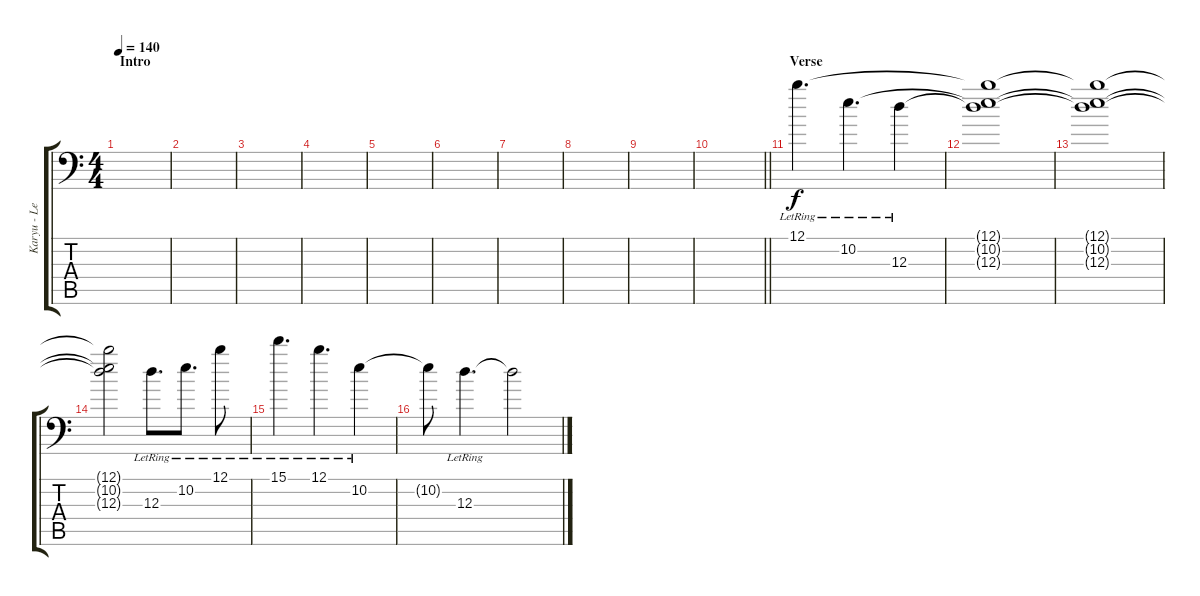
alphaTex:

\track ("Karyu - Lead Guitar" "Karyu - Le") {instrument overdrivenguitar}
\staff {score tabs}
\tuning (B3 Gb3 D3 A2 E2 A1) {hide}
\ts (4 4)
\section ("" "Intro")
\tempo 140
\clef f4
\ks c
|
|
|
|
|
|
|
|
|
\barLineRight lightlight
|
\section ("" "Verse")
12.1{lr}.4{d} 10.2{lr}.4{d} 12.3{lr}.4 |
(12.1{t} 10.2{t} 12.3{t}).1 |
(12.1{t} 10.2{t} 12.3{t}).1 |
(12.1{t} 10.2{t} 12.3{t}).2 12.3{lr}.8{d} 10.2{lr}.8{d} 12.1{lr}.8 |
15.1{lr}.4{d} 12.1{lr}.4{d} 10.2{lr}.4 |
10.2{t}.8 12.3{lr}.4{d} 12.3{t}.2
